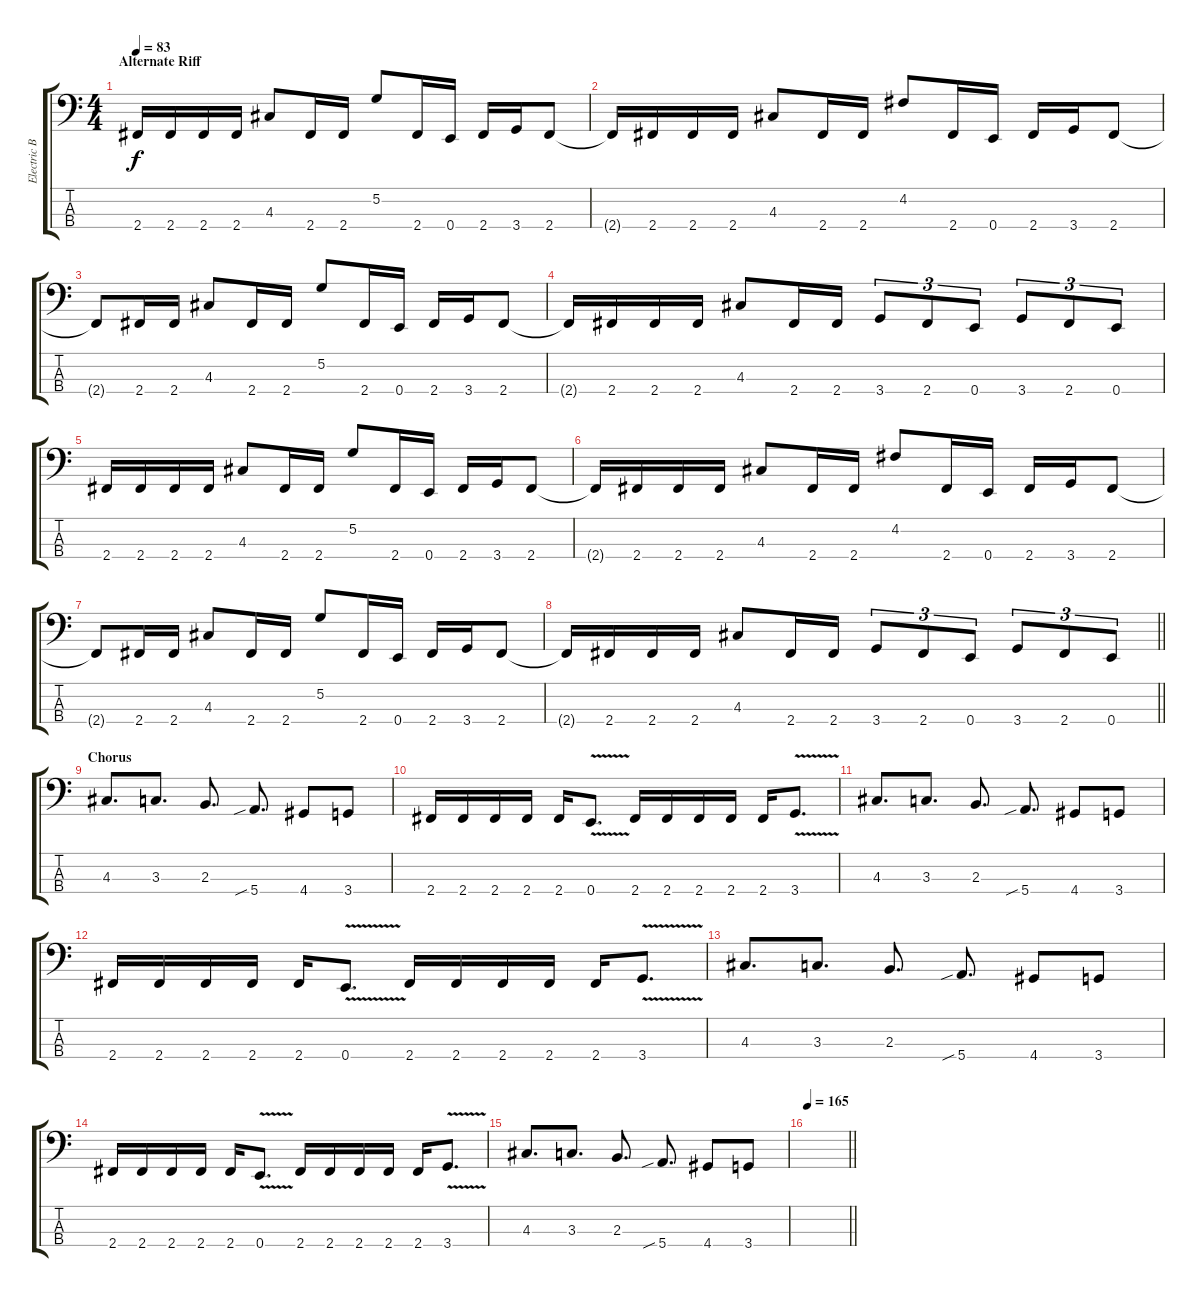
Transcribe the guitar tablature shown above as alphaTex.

\track ("Electric Bass [James LoMenzo]" "Electric B") {instrument electricbassfinger}
\staff {score tabs}
\tuning (G2 D2 A1 E1) {hide}
\ts (4 4)
\section ("" "Alternate Riff")
\tempo 83
\clef f4
\ks c
2.4.16{dy f} 2.4.16 2.4.16 2.4.16 4.3.8 2.4.16 2.4.16 5.2.8 2.4.16 0.4.16 2.4.16 3.4.16 2.4.8 |
2.4{t}.16 2.4.16 2.4.16 2.4.16 4.3.8 2.4.16 2.4.16 4.2.8 2.4.16 0.4.16 2.4.16 3.4.16 2.4.8 |
2.4{t}.8 2.4.16 2.4.16 4.3.8 2.4.16 2.4.16 5.2.8 2.4.16 0.4.16 2.4.16 3.4.16 2.4.8 |
2.4{t}.16 2.4.16 2.4.16 2.4.16 4.3.8 2.4.16 2.4.16 3.4.8{tu (3 2)} 2.4.8{tu (3 2)} 0.4.8{tu (3 2)} 3.4.8{tu (3 2)} 2.4.8{tu (3 2)} 0.4.8{tu (3 2)} |
2.4.16 2.4.16 2.4.16 2.4.16 4.3.8 2.4.16 2.4.16 5.2.8 2.4.16 0.4.16 2.4.16 3.4.16 2.4.8 |
2.4{t}.16 2.4.16 2.4.16 2.4.16 4.3.8 2.4.16 2.4.16 4.2.8 2.4.16 0.4.16 2.4.16 3.4.16 2.4.8 |
2.4{t}.8 2.4.16 2.4.16 4.3.8 2.4.16 2.4.16 5.2.8 2.4.16 0.4.16 2.4.16 3.4.16 2.4.8 |
\barLineRight lightlight
2.4{t}.16 2.4.16 2.4.16 2.4.16 4.3.8 2.4.16 2.4.16 3.4.8{tu (3 2)} 2.4.8{tu (3 2)} 0.4.8{tu (3 2)} 3.4.8{tu (3 2)} 2.4.8{tu (3 2)} 0.4.8{tu (3 2)} |
\section ("" "Chorus")
4.3.8{d} 3.3.8{d} 2.3.8{d} 5.4{sib}.8{d} 4.4.8 3.4.8 |
2.4.16 2.4.16 2.4.16 2.4.16 2.4.16 0.4{v}.8{d} 2.4.16 2.4.16 2.4.16 2.4.16 2.4.16 3.4{v}.8{d} |
4.3.8{d} 3.3.8{d} 2.3.8{d} 5.4{sib}.8{d} 4.4.8 3.4.8 |
2.4.16 2.4.16 2.4.16 2.4.16 2.4.16 0.4{v}.8{d} 2.4.16 2.4.16 2.4.16 2.4.16 2.4.16 3.4{v}.8{d} |
4.3.8{d} 3.3.8{d} 2.3.8{d} 5.4{sib}.8{d} 4.4.8 3.4.8 |
2.4.16 2.4.16 2.4.16 2.4.16 2.4.16 0.4{v}.8{d} 2.4.16 2.4.16 2.4.16 2.4.16 2.4.16 3.4{v}.8{d} |
4.3.8{d} 3.3.8{d} 2.3.8{d} 5.4{sib}.8{d} 4.4.8 3.4.8 |
\tempo 165
\barLineRight lightlight
